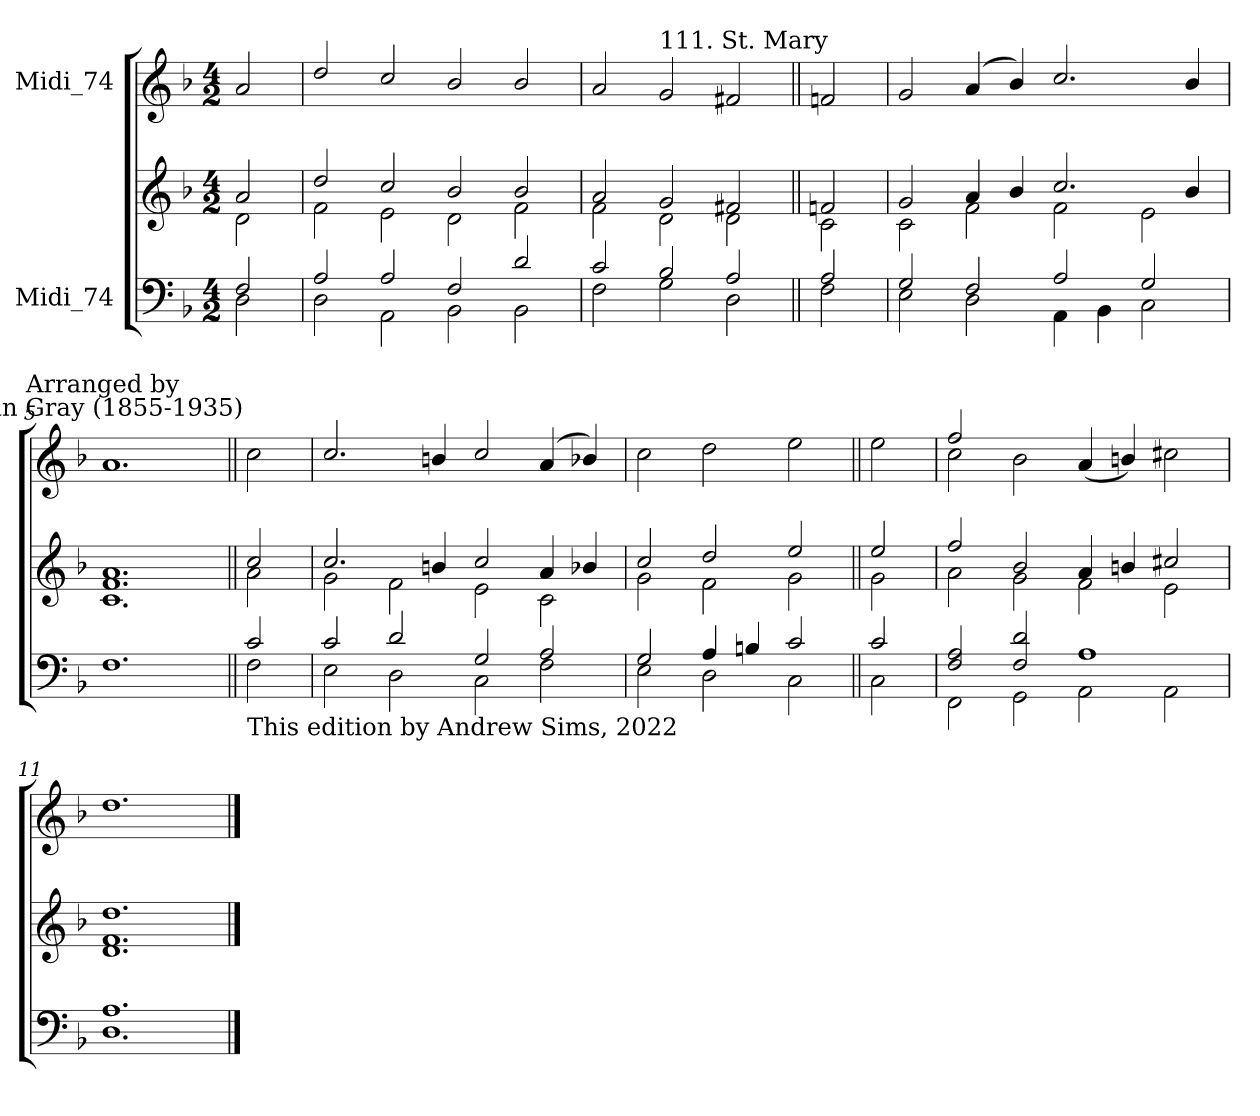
**kern	**kern	**kern
*part2	*part2	*part1
*staff3	*staff2	*staff1
*I"Midi_74	*	*I"Midi_74
*clefF4	*clefG2	*clefG2
*k[b-]	*k[b-]	*k[b-]
*F:	*F:	*F:
*M4/2	*M4/2	*M4/2
=	=	=
*^	*^	*^
*	*^	*	*^	*	*
2F/	2ryy	2D\	2a/	2ryy	2d\	2a	2ryy
=1	=1	=1	=1	=1	=1	=1	=1
2A/	0ryy	2D\	2dd/	0ryy	2f\	2dd	0ryy
2A/	.	2AA\	2cc/	.	2e\	2cc	.
2F/	.	2BB-\	2b-/	.	2d\	2b-	.
2d/	.	2BB-\	2b-/	.	2f\	2b-	.
=2	=2	=2	=2	=2	=2	=2	=2
2c/	1.ryy	2F\	2a/	1.ryy	2f\	2a	1.ryy
!	!	!	!	!	!	!LO:TX:a:t=111. St. Mary	!
2B-/	.	2G\	2g/	.	2d\	2g	.
2A/	.	2D\	2f#X/	.	2d\	2f#X	.
=3||	=3||	=3||	=3||	=3||	=3||	=3||	=3||
2A/	2ryy	2F\	2fn/	2ryy	2c\	2fn	2ryy
=4	=4	=4	=4	=4	=4	=4	=4
2G/	0ryy	2E\	2g/	0ryy	2c\	2g	0ryy
2F/	.	2D\	4a/	.	2f\	(<4a	.
.	.	.	4b-/	.	.	4b-/)	.
2A/	.	4AA\	2.cc/	.	2f\	2.cc	.
.	.	4BB-\	.	.	.	.	.
2G/	.	2C\	.	.	2e\	.	.
.	.	.	4b-/	.	.	4b-	.
=5	=5	=5	=5	=5	=5	=5	=5
!	!	!	!	!	!	!LO:TX:a:cj:t=Arranged by\nAlan Gray (1855-1935)	!
1.F/	1.ryy	1.ryy	1.a/	1.ryy	1.c\ 1.f\	1.a	1.ryy
!!LO:LB:g=z	!!
=6||	=6||	=6||	=6||	=6||	=6||	=6||	=6||
!LO:TX:b:t=This edition by Andrew Sims, 2022	!	!	!	!	!	!	!
2c/	2ryy	2F\	2cc/	2ryy	2a\	2cc	2ryy
=7	=7	=7	=7	=7	=7	=7	=7
2c/	0ryy	2E\	2.cc/	0ryy	2g\	2.cc	0ryy
2d/	.	2D\	.	.	2f\	.	.
.	.	.	4bn/	.	.	4bn	.
2G/	.	2C\	2cc/	.	2e\	2cc	.
2A/	.	2F\	4a/	.	2c\	(<4a	.
.	.	.	4b-X/	.	.	4b-X/)	.
=8	=8	=8	=8	=8	=8	=8	=8
2G/	1.ryy	2E\	2cc/	1.ryy	2g\	2cc	1.ryy
4A/	.	2D\	2dd/	.	2f\	2dd	.
4Bn/	.	.	.	.	.	.	.
2c/	.	2C\	2ee/	.	2g\	2ee	.
=9||	=9||	=9||	=9||	=9||	=9||	=9||	=9||
2c/	2ryy	2C\	2ee/	2ryy	2g\	2ee	2ryy
=10	=10	=10	=10	=10	=10	=10	=10
2F/ 2A/	0ryy	2FF\	2ff/	0ryy	2a\	2ff	2cc\
2F/ 2d/	.	2GG\	2b-/	.	2g\	2b-	1.ryy
1A/	.	2AA\	4a/	.	2f\	(<4a	.
.	.	.	4bn/	.	.	4bn/)	.
.	.	2AA\	2cc#X/	.	2e\	2cc#X	.
=11	=11	=11	=11	=11	=11	=11	=11
1.A/	1.ryy	1.D\	1.f/ 1.dd/	1.ryy	1.d\	1.dd	1.ryy
*v	*v	*v	*	*	*	*v	*v
*	*v	*v	*v	*
==	==	==
*-	*-	*-
